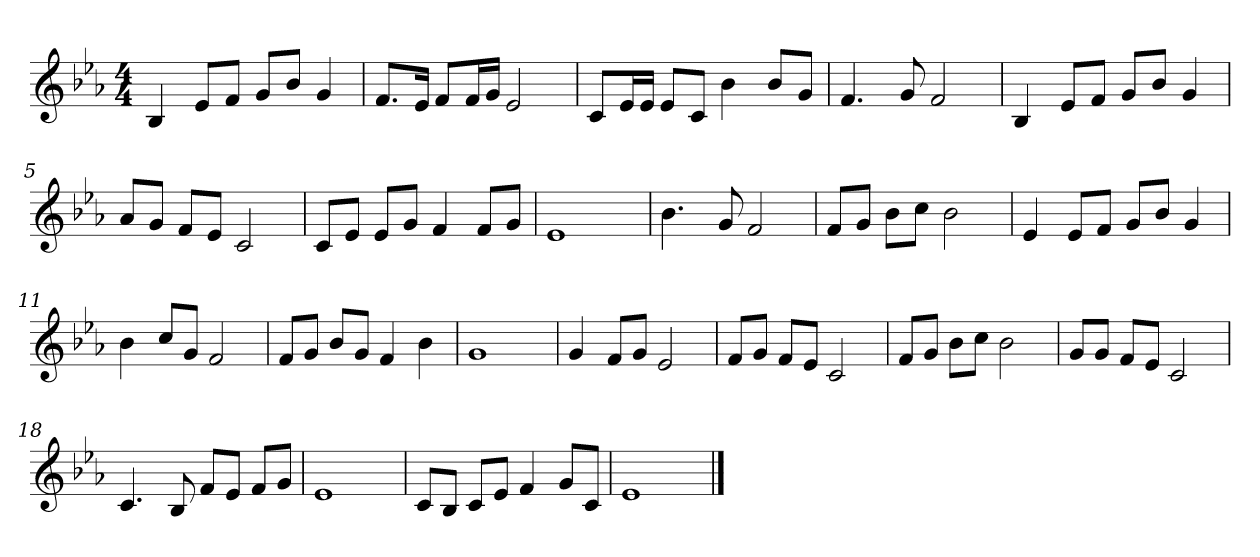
**kern
*part1
*staff1
*clefG2
*k[b-e-a-]
*M4/4
*MM65
=
4B-
8e-/L
8f/J
8g/L
8b-/J
4g
=1
8.f/L
16e-/Jk
8f/L
16f/L
16g/JJ
2e-
=2
8c/L
16e-/L
16e-/JJ
8e-/L
8c/J
4b-
8b-/L
8g/J
=3
4.f
8g
2f
=4
4B-
8e-/L
8f/J
8g/L
8b-/J
4g
=5
8a-/L
8g/J
8f/L
8e-/J
2c
=6
8c/L
8e-/J
8e-/L
8g/J
4f
8f/L
8g/J
=7
1e-
=8
4.b-
8g
2f
=9
8f/L
8g/J
8b-\L
8cc\J
2b-
=10
4e-
8e-/L
8f/J
8g/L
8b-/J
4g
=11
4b-
8cc/L
8g/J
2f
=12
8f/L
8g/J
8b-/L
8g/J
4f
4b-
=13
1g
=14
4g
8f/L
8g/J
2e-
=15
8f/L
8g/J
8f/L
8e-/J
2c
=16
8f/L
8g/J
8b-\L
8cc\J
2b-
=17
8g/L
8g/J
8f/L
8e-/J
2c
=18
4.c
8B-
8f/L
8e-/J
8f/L
8g/J
=19
1e-
=20
8c/L
8B-/J
8c/L
8e-/J
4f
8g/L
8c/J
=21
1e-
==
*-
